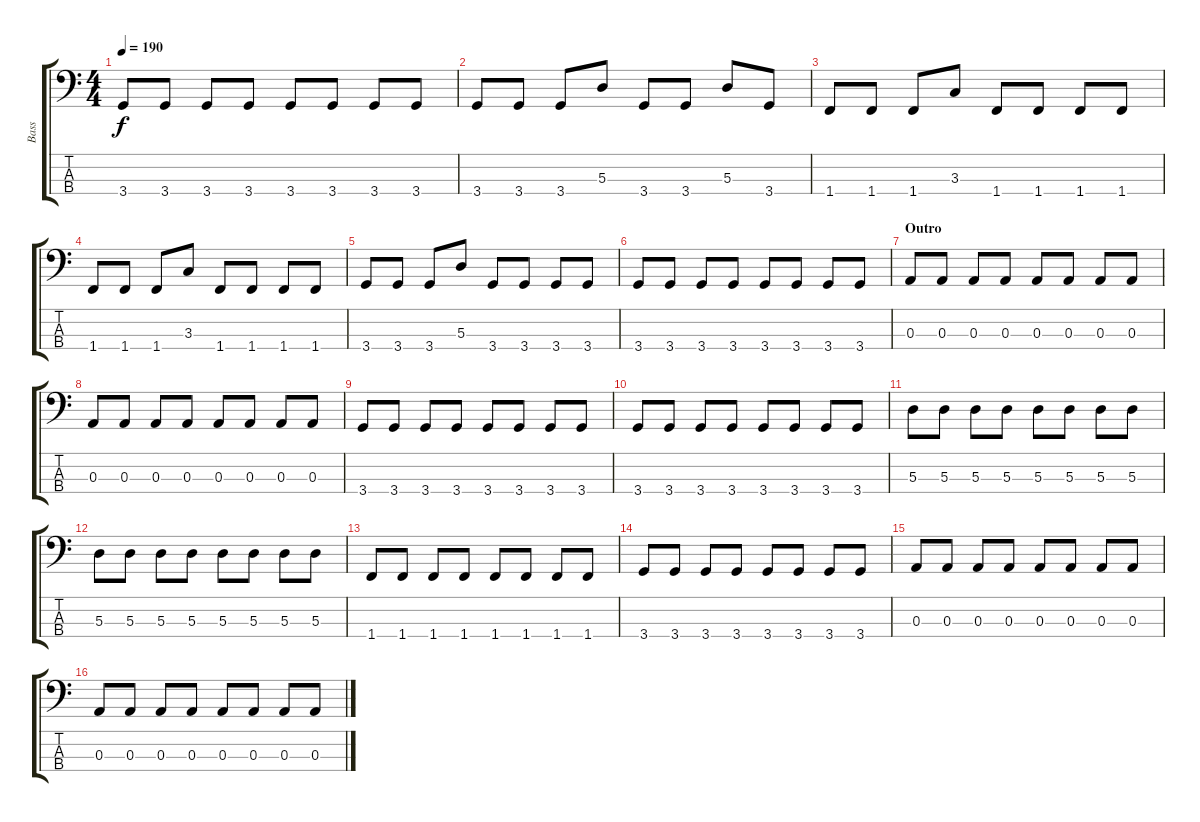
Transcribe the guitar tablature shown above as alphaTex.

\track ("Bass" "Bass") {instrument electricbassfinger}
\staff {score tabs}
\tuning (G2 D2 A1 E1) {hide}
\ts (4 4)
\tempo 190
\clef f4
\ks c
3.4.8{dy f} 3.4.8 3.4.8 3.4.8 3.4.8 3.4.8 3.4.8 3.4.8 |
3.4.8 3.4.8 3.4.8 5.3.8 3.4.8 3.4.8 5.3.8 3.4.8 |
1.4.8 1.4.8 1.4.8 3.3.8 1.4.8 1.4.8 1.4.8 1.4.8 |
1.4.8 1.4.8 1.4.8 3.3.8 1.4.8 1.4.8 1.4.8 1.4.8 |
3.4.8 3.4.8 3.4.8 5.3.8 3.4.8 3.4.8 3.4.8 3.4.8 |
3.4.8 3.4.8 3.4.8 3.4.8 3.4.8 3.4.8 3.4.8 3.4.8 |
\section ("" "Outro")
0.3.8 0.3.8 0.3.8 0.3.8 0.3.8 0.3.8 0.3.8 0.3.8 |
0.3.8 0.3.8 0.3.8 0.3.8 0.3.8 0.3.8 0.3.8 0.3.8 |
3.4.8 3.4.8 3.4.8 3.4.8 3.4.8 3.4.8 3.4.8 3.4.8 |
3.4.8 3.4.8 3.4.8 3.4.8 3.4.8 3.4.8 3.4.8 3.4.8 |
5.3.8 5.3.8 5.3.8 5.3.8 5.3.8 5.3.8 5.3.8 5.3.8 |
5.3.8 5.3.8 5.3.8 5.3.8 5.3.8 5.3.8 5.3.8 5.3.8 |
1.4.8 1.4.8 1.4.8 1.4.8 1.4.8 1.4.8 1.4.8 1.4.8 |
3.4.8 3.4.8 3.4.8 3.4.8 3.4.8 3.4.8 3.4.8 3.4.8 |
0.3.8 0.3.8 0.3.8 0.3.8 0.3.8 0.3.8 0.3.8 0.3.8 |
0.3.8 0.3.8 0.3.8 0.3.8 0.3.8 0.3.8 0.3.8 0.3.8
